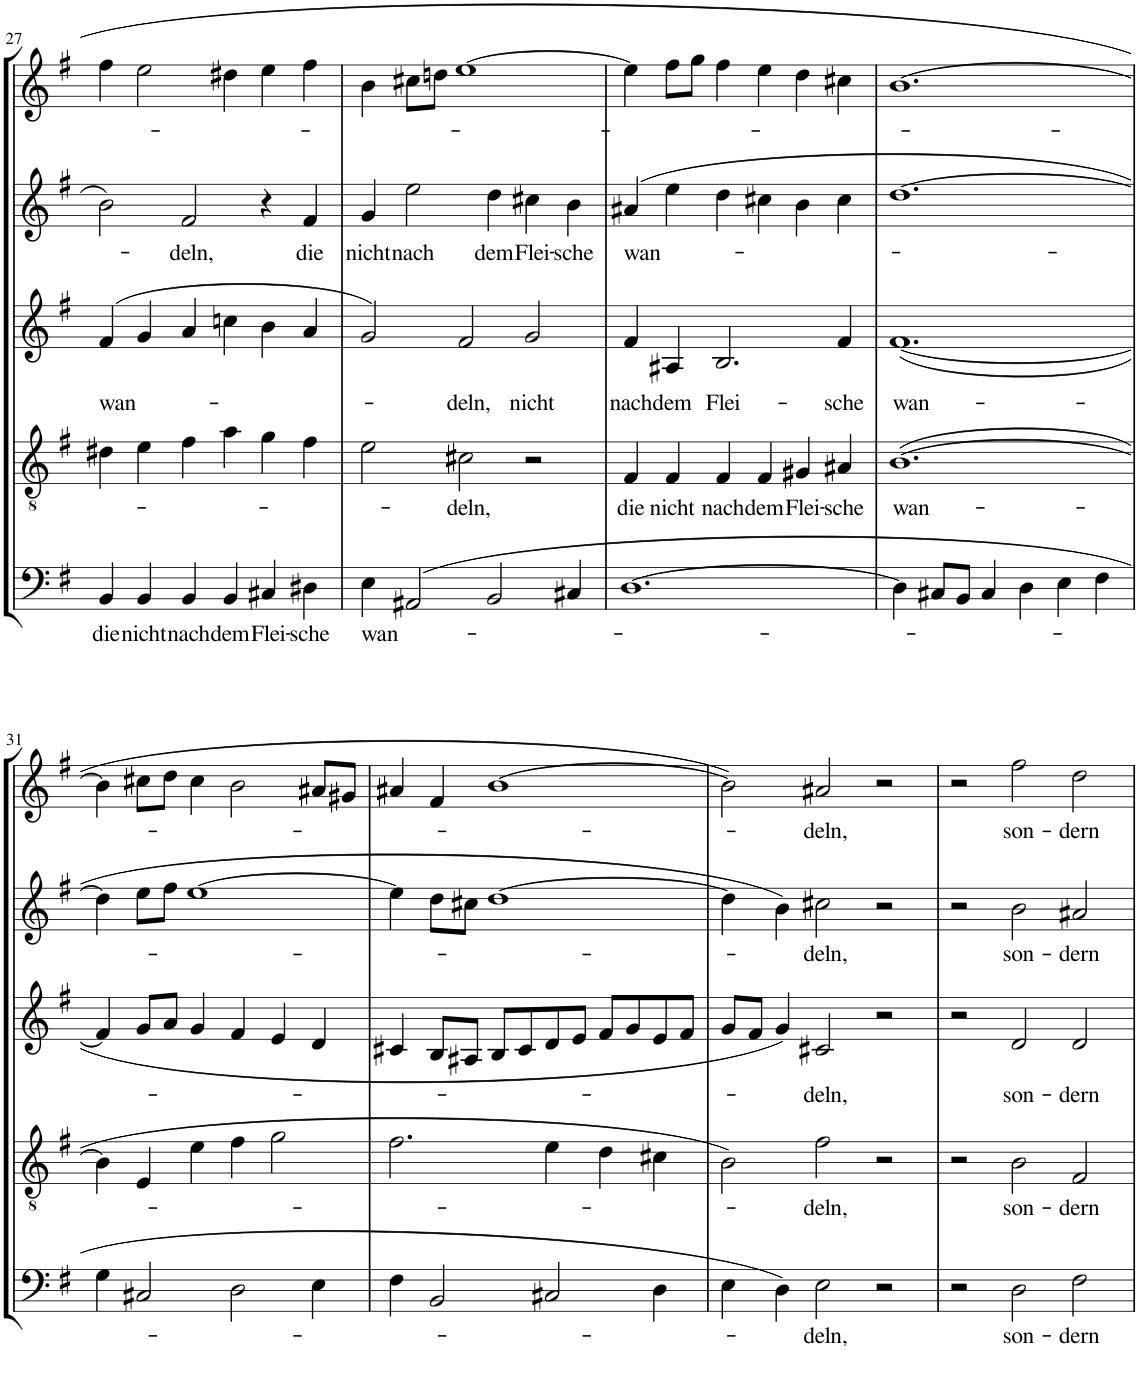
**kern	**text	**kern	**text	**kern	**text	**kern	**text	**kern	**text
*part5	*part5	*part4	*part4	*part3	*part3	*part2	*part2	*part1	*part1
*staff5	*staff5	*staff4	*staff4	*staff3	*staff3	*staff2	*staff2	*staff1	*staff1
*I"Bassi	*	*I"Tenori	*	*I"Contralti II	*	*I"Contralti I	*	*I"Soprani	*
!!LO:PB:g=z
*clefF4	*	*clefGv2	*	*clefG2	*	*clefG2	*	*clefG2	*
*	*	*	*	*	*	*	*	*Trd1c2	*
*k[f#]	*	*k[f#]	*	*k[f#]	*	*k[f#]	*	*k[f#]	*
*G:	*	*G:	*	*G:	*	*G:	*	*G:	*
*M3/2	*	*M3/2	*	*M3/2	*	*M3/2	*	*M3/2	*
=27	=27	=27	=27	=27	=27	=27	=27	=27	=27
!	!LO:LY:b	!	!	!	!LO:LY:b	!	!	!	!
4BB/	die	4d#X\	.	(4f#/	wan-	2b\	.	4ff#\	.
!	!LO:LY:b	!	!	!	!	!	!	!	!
4BB/	nicht	4e\	.	4g/	.	.	.	2ee\	.
!	!LO:LY:b	!	!	!	!	!	!LO:LY:b	!	!
4BB/	nach	4f#\	.	4a/	.	2f#/	-deln,	.	.
!	!LO:LY:b	!	!	!	!	!	!	!	!
4BB/	dem	4a\	.	4ccn\	.	.	.	4dd#X\	.
!	!LO:LY:b	!	!	!	!	!	!	!	!
4C#X/	Flei-	4g\	.	4b\	.	4r	.	4ee\	.
!	!LO:LY:b	!	!	!	!	!	!LO:LY:b	!	!
4D#X\	-sche	4f#\	.	4a/	.	4f#/	die	4ff#\	.
=28	=28	=28	=28	=28	=28	=28	=28	=28	=28
!	!LO:LY:b	!	!	!	!	!	!LO:LY:b	!	!
4E\	wan-	2e\	.	2g/)	.	4g/	nicht	4b\	.
!	!	!	!	!	!	!	!LO:LY:b	!	!
(2AA#X/	.	.	.	.	.	2ee\	nach	8cc#X\L	.
.	.	.	.	.	.	.	.	8ddn\J	.
!	!	!	!LO:LY:b	!	!LO:LY:b	!	!	!	!
.	.	2c#X\	-deln,	2f#/	-deln,	.	.	[1ee	.
!	!	!	!	!	!	!	!LO:LY:b	!	!
2BB/	.	.	.	.	.	4dd\	dem	.	.
!	!	!	!	!	!LO:LY:b	!	!LO:LY:b	!	!
.	.	2r	.	2g/	nicht	4cc#X\	Flei-	.	.
!	!	!	!	!	!	!	!LO:LY:b	!	!
4C#X/	.	.	.	.	.	4b\	-sche	.	.
=29	=29	=29	=29	=29	=29	=29	=29	=29	=29
!	!	!	!LO:LY:b	!	!LO:LY:b	!	!LO:LY:b	!	!
[1.D	.	4F#/	die	4f#/	nach	(4a#X/	wan-	4ee\]	.
!	!	!	!LO:LY:b	!	!LO:LY:b	!	!	!	!
.	.	4F#/	nicht	4A#X/	dem	4ee\	.	8ff#\L	.
.	.	.	.	.	.	.	.	8gg\J	.
!	!	!	!LO:LY:b	!	!LO:LY:b	!	!	!	!
.	.	4F#/	nach	2.B/	Flei-	4dd\	.	4ff#\	.
!	!	!	!LO:LY:b	!	!	!	!	!	!
.	.	4F#/	dem	.	.	4cc#X\	.	4ee\	.
!	!	!	!LO:LY:b	!	!	!	!	!	!
.	.	4G#X/	Flei-	.	.	4b\	.	4dd\	.
!	!	!	!LO:LY:b	!	!LO:LY:b	!	!	!	!
.	.	4A#X/	-sche	4f#/	-sche	4cc#\	.	4cc#X\	.
=30	=30	=30	=30	=30	=30	=30	=30	=30	=30
!	!	!	!LO:LY:b	!	!LO:LY:b	!	!	!	!
4D\]	.	([1.B	wan-	([1.f#	wan-	[1.dd	.	[1.b	.
8C#X/L	.	.	.	.	.	.	.	.	.
8BB/J	.	.	.	.	.	.	.	.	.
4C#/	.	.	.	.	.	.	.	.	.
4D\	.	.	.	.	.	.	.	.	.
4E\	.	.	.	.	.	.	.	.	.
4F#\	.	.	.	.	.	.	.	.	.
!!LO:LB:g=z
=31	=31	=31	=31	=31	=31	=31	=31	=31	=31
4G\	.	4B\]	.	4f#/]	.	4dd\]	.	4b\]	.
2C#X/	.	4E/	.	8g/L	.	8ee\L	.	8cc#X\L	.
.	.	.	.	8a/J	.	8ff#\J	.	8dd\J	.
.	.	4e\	.	4g/	.	[1ee	.	4cc#\	.
2D\	.	4f#\	.	4f#/	.	.	.	2b\	.
.	.	2g\	.	4e/	.	.	.	.	.
4E\	.	.	.	4d/	.	.	.	8a#X/L	.
.	.	.	.	.	.	.	.	8g#X/J	.
=32	=32	=32	=32	=32	=32	=32	=32	=32	=32
4F#\	.	2.f#\	.	4c#X/	.	4ee\]	.	4a#X/	.
2BB/	.	.	.	8B/L	.	8dd\L	.	4f#/	.
.	.	.	.	8A#X/J	.	8cc#X\J	.	.	.
.	.	.	.	8B/L	.	[1dd	.	[1b	.
.	.	.	.	8c#/	.	.	.	.	.
2C#X/	.	4e\	.	8d/	.	.	.	.	.
.	.	.	.	8e/J	.	.	.	.	.
.	.	4d\	.	8f#/L	.	.	.	.	.
.	.	.	.	8g/	.	.	.	.	.
4D\	.	4c#X\	.	8e/	.	.	.	.	.
.	.	.	.	8f#/J	.	.	.	.	.
=33	=33	=33	=33	=33	=33	=33	=33	=33	=33
4E\	.	2B\)	.	8g/L	.	4dd\]	.	2b\]	.
.	.	.	.	8f#/J	.	.	.	.	.
4D\)	.	.	.	4g/)	.	4b\)	.	.	.
!	!LO:LY:b	!	!LO:LY:b	!	!LO:LY:b	!	!LO:LY:b	!	!LO:LY:b
2E\	-deln,	2f#\	-deln,	2c#X/	-deln,	2cc#X\	-deln,	2a#X/	-deln,
2r	.	2r	.	2r	.	2r	.	2r	.
=34	=34	=34	=34	=34	=34	=34	=34	=34	=34
2r	.	2r	.	2r	.	2r	.	2r	.
!	!LO:LY:b	!	!LO:LY:b	!	!LO:LY:b	!	!LO:LY:b	!	!LO:LY:b
2D\	son-	2B\	son-	2d/	son-	2b\	son-	2ff#\	son-
!	!LO:LY:b	!	!LO:LY:b	!	!LO:LY:b	!	!LO:LY:b	!	!LO:LY:b
2F#\	-dern	2F#/	-dern	2d/	-dern	2a#X/	-dern	2dd\	-dern
=	=	=	=	=	=	=	=	=	=
*-	*-	*-	*-	*-	*-	*-	*-	*-	*-
